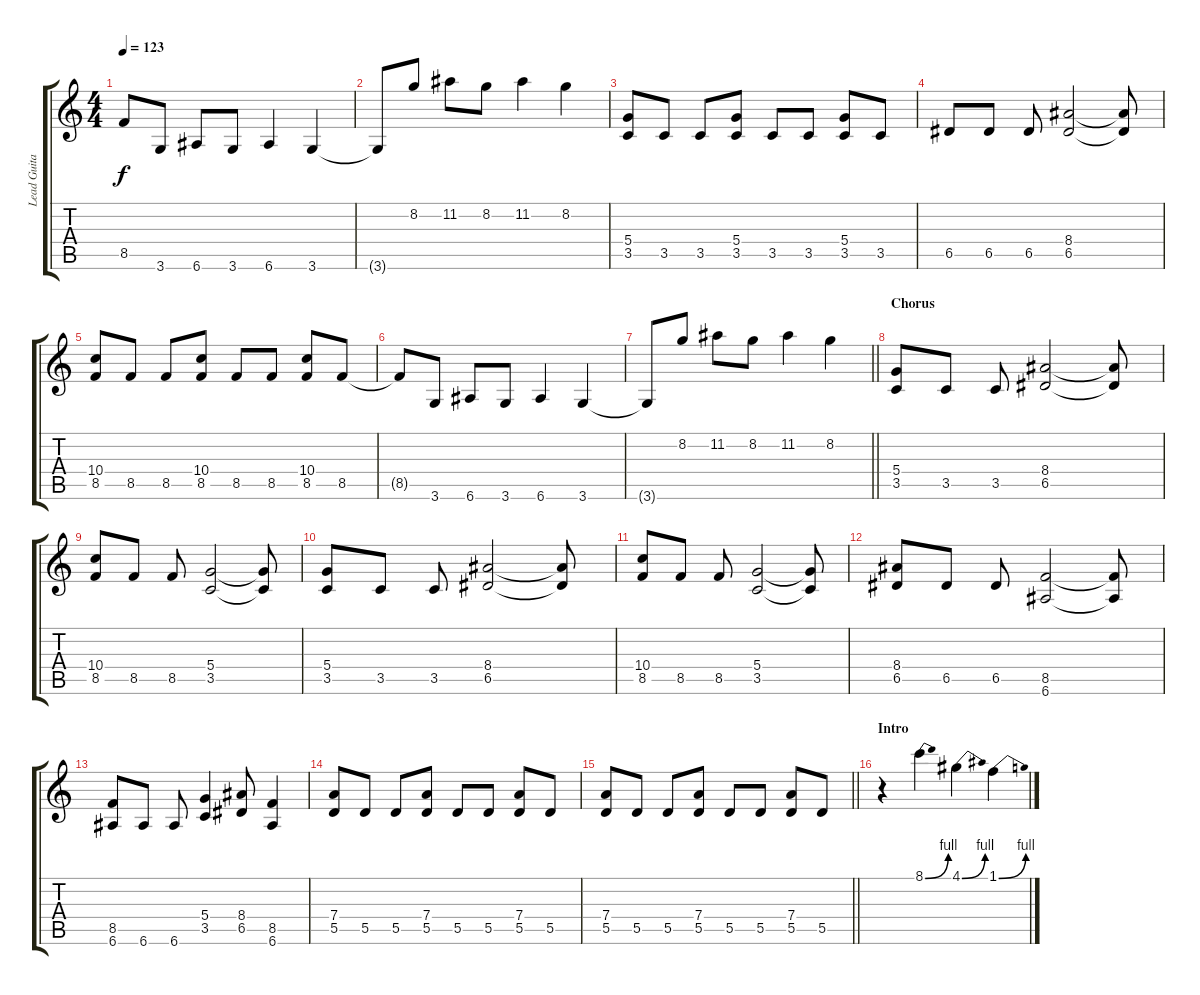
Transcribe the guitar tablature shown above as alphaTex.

\track ("Lead Guitar" "Lead Guita") {instrument distortionguitar}
\staff {score tabs}
\tuning (E4 B3 G3 D3 A2 E2) {hide}
\ts (4 4)
\tempo 123
\clef g2
\ks c
8.5{t}.8{dy f} 3.6.8 6.6.8 3.6.8 6.6.4 3.6.4 |
3.6{t}.8 8.2.8 11.2.8 8.2.8 11.2.4 8.2.4 |
(5.4 3.5).8 3.5.8 3.5.8 (5.4 3.5).8 3.5.8 3.5.8 (5.4 3.5).8 3.5.8 |
6.5.8 6.5.8 6.5.8 (8.4 6.5).2 (8.4{t} 6.5{t}).8 |
(10.4 8.5).8 8.5.8 8.5.8 (10.4 8.5).8 8.5.8 8.5.8 (10.4 8.5).8 8.5.8 |
8.5{t}.8 3.6.8 6.6.8 3.6.8 6.6.4 3.6.4 |
\barLineRight lightlight
3.6{t}.8 8.2.8 11.2.8 8.2.8 11.2.4 8.2.4 |
\section ("" "Chorus")
(5.4 3.5).8 3.5.8 3.5.8 (8.4 6.5).2 (8.4{t} 6.5{t}).8 |
(10.4 8.5).8 8.5.8 8.5.8 (5.4 3.5).2 (5.4{t} 3.5{t}).8 |
(5.4 3.5).8 3.5.8 3.5.8 (8.4 6.5).2 (8.4{t} 6.5{t}).8 |
(10.4 8.5).8 8.5.8 8.5.8 (5.4 3.5).2 (5.4{t} 3.5{t}).8 |
(8.4 6.5).8 6.5.8 6.5.8 (8.5 6.6).2 (8.5{t} 6.6{t}).8 |
(8.5 6.6).8 6.6.8 6.6.8 (5.4 3.5).4 (8.4 6.5).8 (8.5 6.6).4 |
(7.4 5.5).8 5.5.8 5.5.8 (7.4 5.5).8 5.5.8 5.5.8 (7.4 5.5).8 5.5.8 |
\barLineRight lightlight
(7.4 5.5).8 5.5.8 5.5.8 (7.4 5.5).8 5.5.8 5.5.8 (7.4 5.5).8 5.5.8 |
\section ("" "Intro")
r.4 8.1{be (bend 0 0 60 4)}.4 4.1{be (bend 0 0 60 4)}.4 1.1{be (bend 0 0 60 4)}.4
